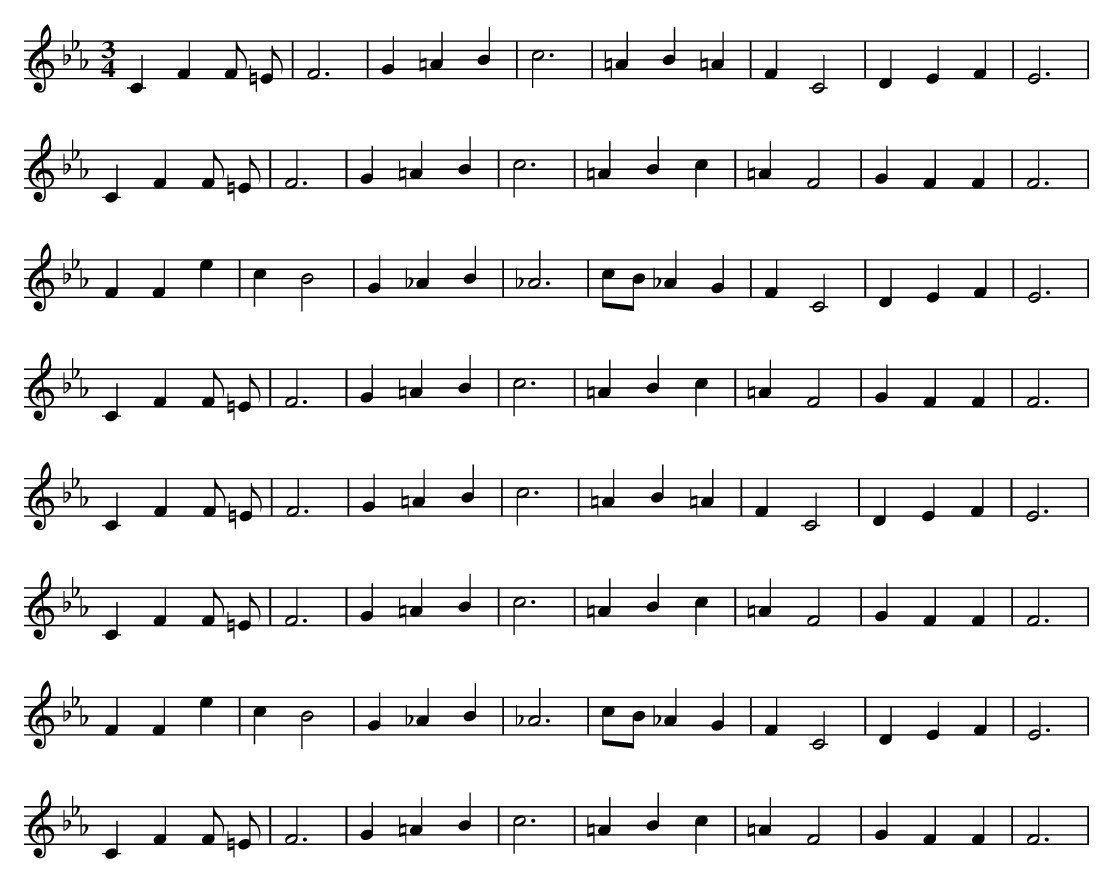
X:1
M:3/4
K:Fdor
C2 F2 F =E|F6|G2 =A2 B2|c6|=A2 B2 =A2|F2 C4|D2 E2 F2|E6|
C2 F2 F =E|F6|G2 =A2 B2|c6|=A2 B2 c2|=A2 F4|G2 F2 F2|F6|
F2 F2 e2|c2 B4|G2 _A2 B2|_A6|cB _A2 G2|F2 C4|D2 E2 F2|E6|
C2 F2 F =E|F6|G2 =A2 B2|c6|=A2 B2 c2|=A2 F4|G2 F2 F2|F6|
C2 F2 F =E|F6|G2 =A2 B2|c6|=A2 B2 =A2|F2 C4|D2 E2 F2|E6|
C2 F2 F =E|F6|G2 =A2 B2|c6|=A2 B2 c2|=A2 F4|G2 F2 F2|F6|
F2 F2 e2|c2 B4|G2 _A2 B2|_A6|cB _A2 G2|F2 C4|D2 E2 F2|E6|
C2 F2 F =E|F6|G2 =A2 B2|c6|=A2 B2 c2|=A2 F4|G2 F2 F2|F6|
